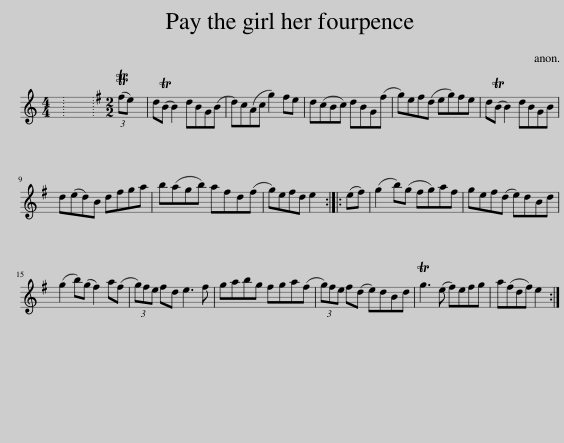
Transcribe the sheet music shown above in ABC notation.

X:1
L:1/8
M:4/4
I:linebreak $
K:C
V:1 treble
V:1
 x8 | x8 |[K:Emin][M:2/2] (3:2:2(Tfe) x/24 | d(TB B2) dBG(B | d)c(Ac g2) fe | %5
 d(cBc) dBG(f | g)ef(d eg)fe | d(TB B2) dBGB |$ d(ed)B dfga | b(agb) afd(f | %10
 g)efd e2 :: (ef) | (g2 b)(g fg)af | gef(d e)dBd |$ (g2 b)(g f2) a(f | %15
 (3g)fe fd e3 f | gabg fga(f | (3g)fe f(d e)dBd | Tg3 (e f)efg | a(fdf) e2 :| %20
